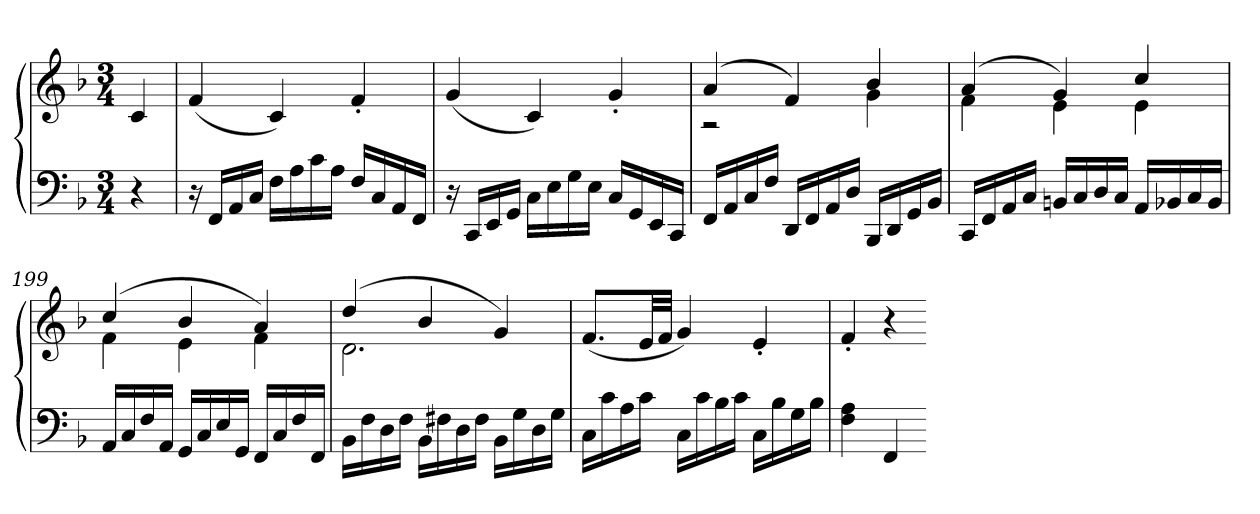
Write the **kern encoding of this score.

**kern	**kern
*part1	*part1
*staff2	*staff1
*clefF4	*clefG2
*k[b-]	*k[b-]
*M3/4	*M3/4
=	=
4r	4c
=195	=195
16r	(4f
16FFLL	.
16AA	.
16CJJ	.
16FLL	4c)
16A	.
16c	.
16AJJ	.
16FLL	4f'
16C	.
16AA	.
16FFJJ	.
=196	=196
16r	(4g
16CCLL	.
16EE	.
16GGJJ	.
16CLL	4c)
16E	.
16G	.
16EJJ	.
16CLL	4g'
16GG	.
16EE	.
16CCJJ	.
=197	=197
*	*^
16FFLL	(4a	2r
16AA	.	.
16C	.	.
16FJJ	.	.
16DDLL	4f)	.
16FF	.	.
16AA	.	.
16DJJ	.	.
16BBB-LL	4b-	4g
16DD	.	.
16GG	.	.
16BB-JJ	.	.
=198	=198	=198
16CCLL	(4a	4f
16FF	.	.
16AA	.	.
16CJJ	.	.
16BBnLL	4g)	4e
16C	.	.
16D	.	.
16CJJ	.	.
16AALL	4cc	4e
16BB-X	.	.
16C	.	.
16BB-JJ	.	.
=199	=199	=199
16AALL	(4cc	4f
16C	.	.
16F	.	.
16AAJJ	.	.
16GGLL	4b-	4e
16C	.	.
16E	.	.
16GGJJ	.	.
16FFLL	4a)	4f
16C	.	.
16F	.	.
16FFJJ	.	.
=200	=200	=200
16BB-LL	(4dd	2.d
16F	.	.
16D	.	.
16FJJ	.	.
16BB-LL	4b-	.
16F#X	.	.
16D	.	.
16F#JJ	.	.
16BB-LL	4g)	.
16G	.	.
16D	.	.
16GJJ	.	.
*	*v	*v
=201	=201
16CLL	(8.fL
16c	.
16A	.
16cJJ	32eLL
.	32fJJJ
16CLL	4g)
16c	.
16B-	.
16cJJ	.
16CLL	4e'
16B-	.
16G	.
16B-JJ	.
=202	=202
4F 4A	4f'
4FF	4r
=-	=-
*-	*-
